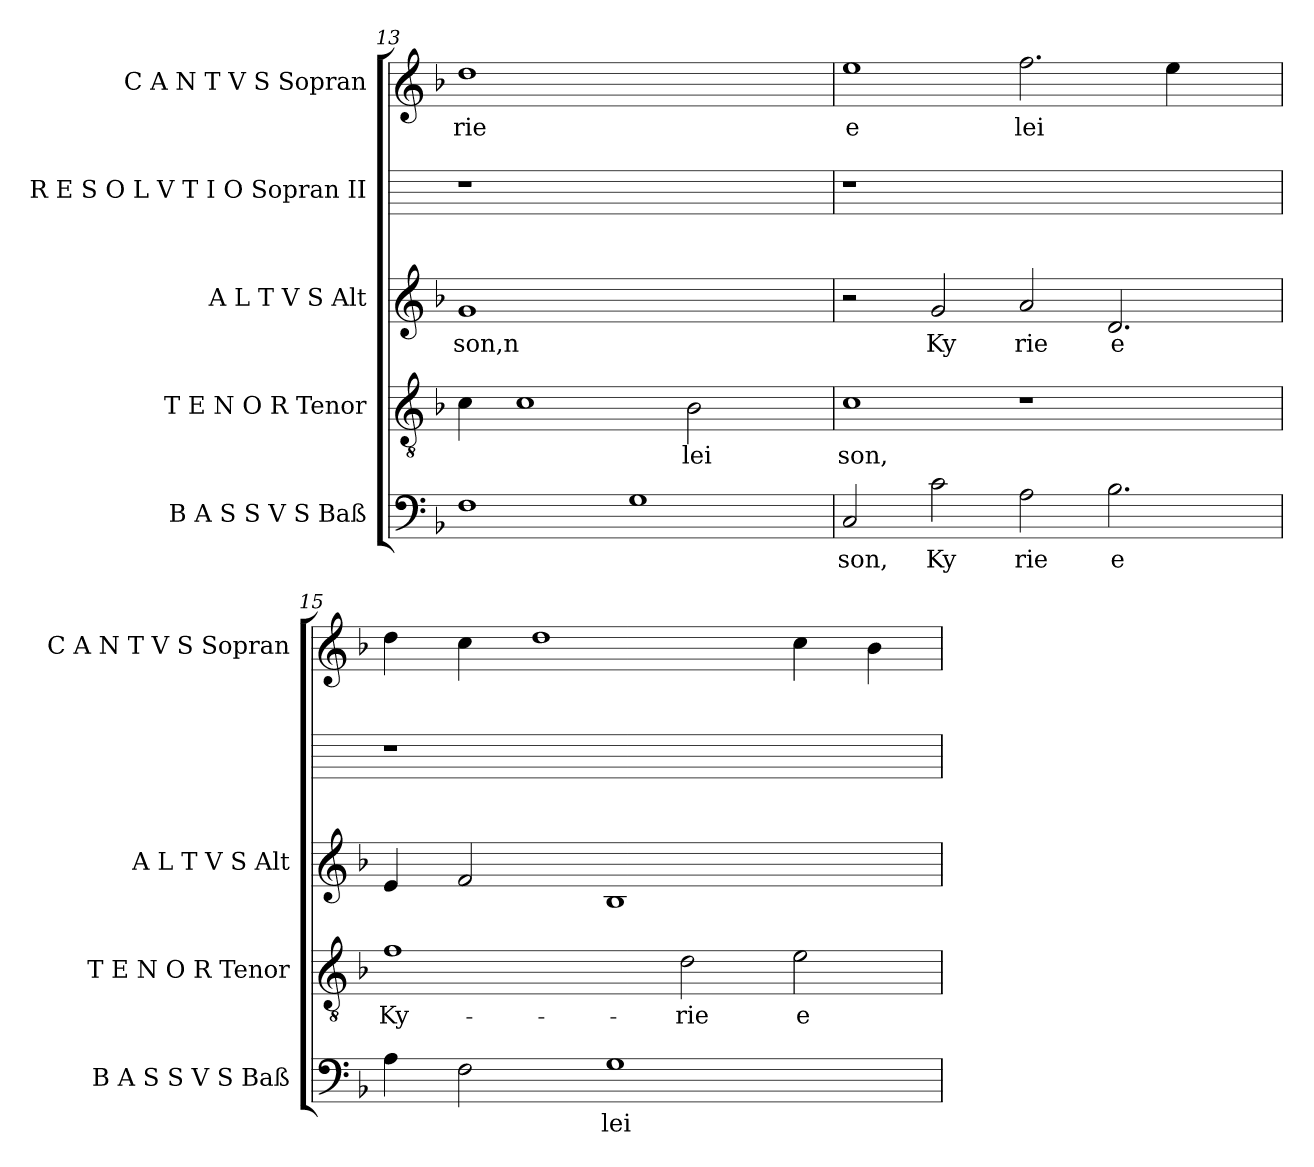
**kern	**text	**kern	**text	**kern	**text	**kern	**kern	**text
*part5	*part5	*part4	*part4	*part3	*part3	*part2	*part1	*part1
*staff5	*staff5	*staff4	*staff4	*staff3	*staff3	*staff2	*staff1	*staff1
*I"B A S S V S  Baß	*	*I"T E N O R  Tenor	*	*I"A L T V S  Alt	*	*I"R E S O L V T I O  Sopran II	*I"C A N T V S  Sopran	*
*I'B A S S V S  Baß	*	*I'T E N O R  Tenor	*	*I'A L T V S  Alt	*	*	*I'C A N T V S  Sopran	*
*clefF4	*	*clefGv2	*	*clefG2	*	*	*clefG2	*
*k[b-]	*	*k[b-]	*	*k[b-]	*	*	*k[b-]	*
*F:	*	*F:	*	*F:	*	*	*F:	*
=13	=13	=13	=13	=13	=13	=13	=13	=13
!	!	!	!	!	!LO:LY:b:cj	!	!	!LO:LY:b:cj
1F	.	4c\	.	1g	son,n	1r	1dd	-rie
.	.	1c	.	.	.	.	.	.
1G	.	.	.	1ryy	.	1ryy	1ryy	.
!	!	!	!LO:LY:b:cj	!	!	!	!	!
.	.	2B-\	lei	.	.	.	.	.
.	.	4ryy	.	.	.	.	.	.
!!LO:LB:g=z
=14	=14	=14	=14	=14	=14	=14	=14	=14
!	!LO:LY:b:cj	!	!LO:LY:b:cj	!	!	!	!	!LO:LY:b:cj
2C/	-son,	1c	son,	2r	.	1r	1ee	e
!	!LO:LY:b:cj	!	!	!	!LO:LY:b:cj	!	!	!
2c\	Ky	.	.	2g/	Ky	.	.	.
!	!LO:LY:b:cj	!	!	!	!LO:LY:b:cj	!	!	!LO:LY:b:cj
2A\	rie	1r	.	2a/	rie	1ryy	2.ff\	lei
!	!LO:LY:b:rj	!	!	!	!LO:LY:b:rj	!	!	!
2.B-\	e	.	.	2.d/	e	.	.	.
.	.	.	.	.	.	.	4ee\	.
.	.	4ryy	.	.	.	4ryy	4ryy	.
=15	=15	=15	=15	=15	=15	=15	=15	=15
!	!	!	!LO:LY:b:cj	!	!	!	!	!
4A\	.	1f	Ky-	4e/	.	1r	4dd\	.
2F\	.	.	.	2f/	.	.	4cc\	.
.	.	.	.	.	.	.	1dd	.
!	!LO:LY:b:cj	!	!	!	!	!	!	!
1G	lei	.	.	1B-	.	.	.	.
!	!	!	!LO:LY:b:cj	!	!	!	!	!
.	.	2d\	-rie	.	.	1ryy	.	.
!	!	!	!LO:LY:b:cj	!	!	!	!	!
.	.	2e\	e-	.	.	.	4cc\	.
4ryy	.	.	.	4ryy	.	.	4b-\	.
=	=	=	=	=	=	=	=	=
*-	*-	*-	*-	*-	*-	*-	*-	*-
